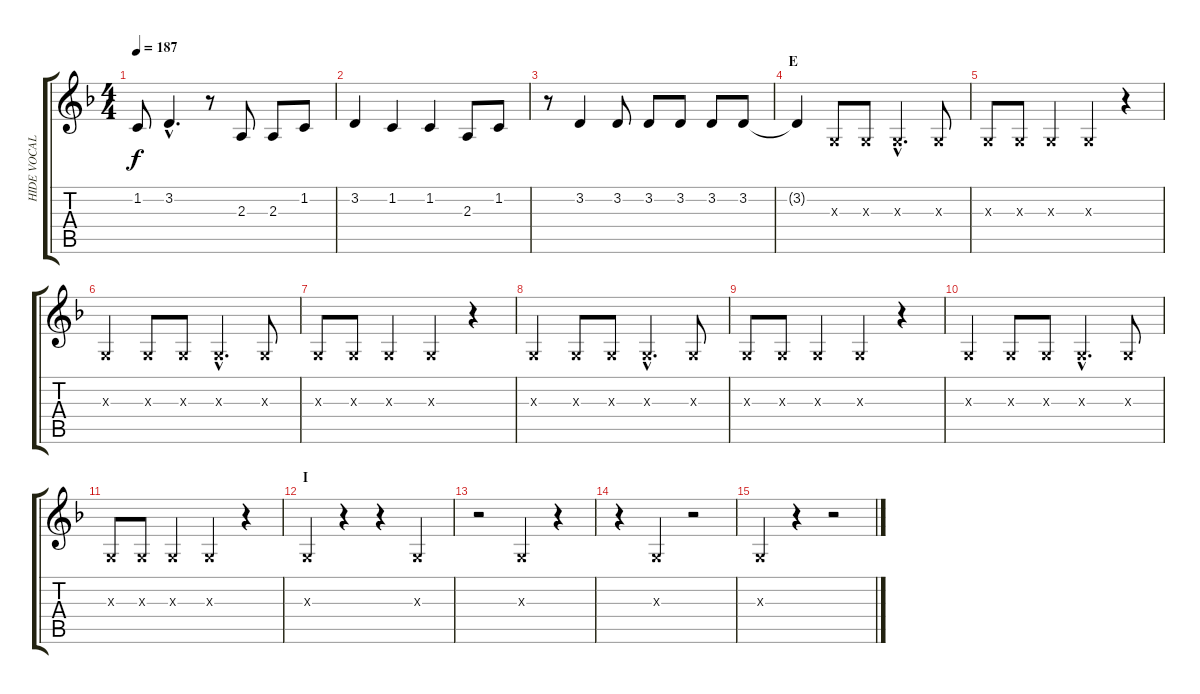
\track ("HIDE VOCAL" "HIDE VOCAL") {instrument oboe}
\staff {score tabs}
\tuning (E4 B3 G3 D3 A2 E2) {hide}
\ts (4 4)
\tempo 187
\clef g2
\ks dminor
1.2{t}.8{dy f} 3.2{hac}.4{d} r.8 2.3.8 2.3.8 1.2.8 |
3.2.4 1.2.4 1.2.4 2.3.8 1.2.8 |
r.8 3.2.4 3.2.8 3.2.8 3.2.8 3.2.8 3.2.8 |
\section ("" "E")
3.2{t}.4 0.3{x}.8 0.3{x}.8 0.3{hac x}.4{d} 0.3{x}.8 |
0.3{x}.8 0.3{x}.8 0.3{x}.4 0.3{x}.4 r.4 |
0.3{x}.4 0.3{x}.8 0.3{x}.8 0.3{hac x}.4{d} 0.3{x}.8 |
0.3{x}.8 0.3{x}.8 0.3{x}.4 0.3{x}.4 r.4 |
0.3{x}.4 0.3{x}.8 0.3{x}.8 0.3{hac x}.4{d} 0.3{x}.8 |
0.3{x}.8 0.3{x}.8 0.3{x}.4 0.3{x}.4 r.4 |
0.3{x}.4 0.3{x}.8 0.3{x}.8 0.3{hac x}.4{d} 0.3{x}.8 |
0.3{x}.8 0.3{x}.8 0.3{x}.4 0.3{x}.4 r.4 |
\section ("" "I")
0.3{x}.4 r.4 r.4 0.3{x}.4 |
r.2 0.3{x}.4 r.4 |
r.4 0.3{x}.4 r.2 |
0.3{x}.4 r.4 r.2
